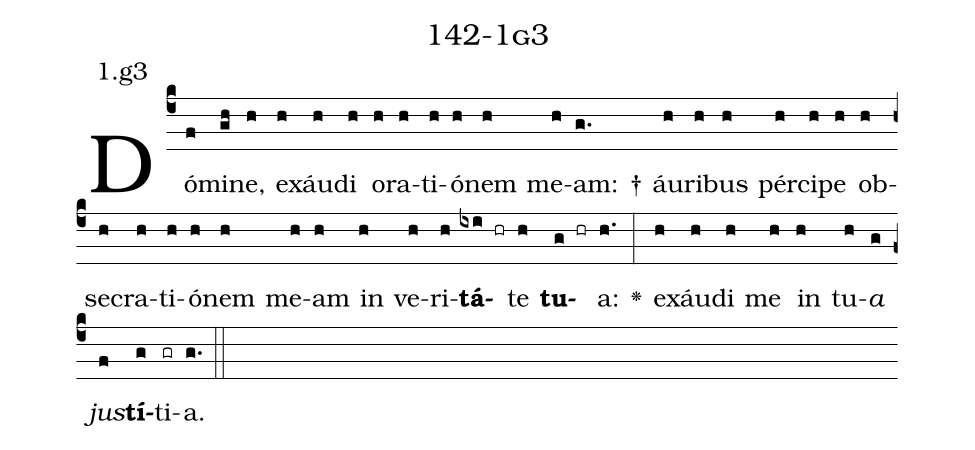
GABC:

name: 142-1g3;
annotation: 1.g3;
%%
(c4)Dó(f)mi(gh)ne,(h) ex(h)áu(h)di(h) o(h)ra(h)ti(h)ó(h)nem(h) me(h)am: †(g.) áu(h)ri(h)bus(h) pér(h)ci(h)pe(h) ob(h)se(h)cra(h)ti(h)ó(h)nem(h) me(h)am(h) in(h) ve(h)ri(h)<b>tá</b>(ixi hr)te(h) <b>tu</b>(g hr)a:(h.) <v>\greheightstar</v>(:) ex(h)áu(h)di(h) me(h) in(h) tu(h)<i>a</i>(g) <i>jus</i>(f)<b>tí</b>(g)ti(gr)a.(g.) (::)


%E(h) u(h) o(g) u(f) a(g) e.(g.) (::)
